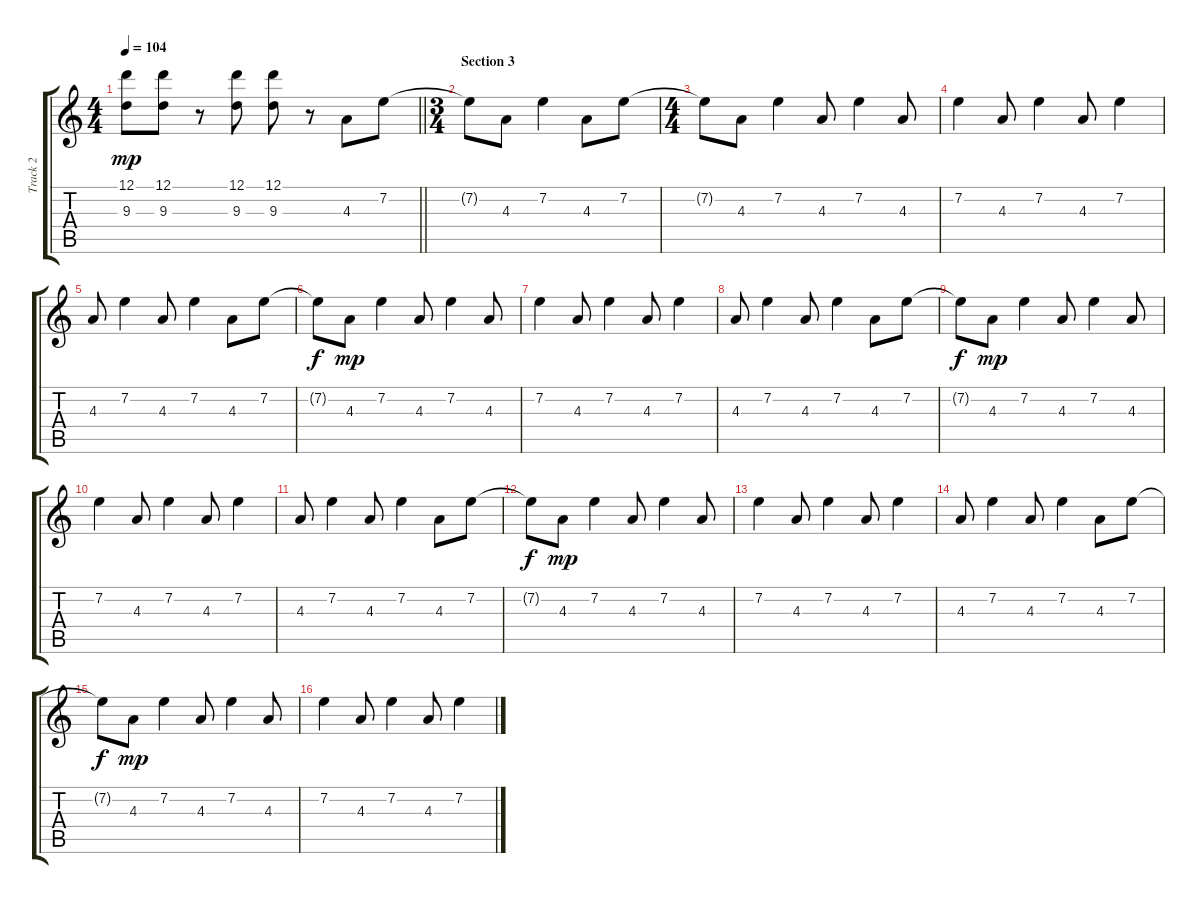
\track ("Track 2" "Track 2") {instrument acousticguitarsteel}
\staff {score tabs}
\tuning (D4 A3 F3 C3 G2 D2) {hide}
\ts (4 4)
\tempo 104
\clef g2
\barLineRight lightlight
\ks c
(12.1 9.3).8{dy mp} (12.1 9.3).8 r.8 (12.1 9.3).8 (12.1 9.3).8 r.8 4.3.8{instrument acousticguitarsteel} 7.2.8 |
\ts (3 4)
\section ("" "Section 3")
7.2{t}.8 4.3.8 7.2.4 4.3.8 7.2.8 |
\ts (4 4)
7.2{t}.8 4.3.8 7.2.4 4.3.8 7.2.4 4.3.8 |
7.2.4 4.3.8 7.2.4 4.3.8 7.2.4 |
4.3.8 7.2.4 4.3.8 7.2.4 4.3.8 7.2.8 |
7.2{t}.8{dy f} 4.3.8{dy mp} 7.2.4 4.3.8 7.2.4 4.3.8 |
7.2.4 4.3.8 7.2.4 4.3.8 7.2.4 |
4.3.8 7.2.4 4.3.8 7.2.4 4.3.8 7.2.8 |
7.2{t}.8{dy f} 4.3.8{dy mp} 7.2.4 4.3.8 7.2.4 4.3.8 |
7.2.4 4.3.8 7.2.4 4.3.8 7.2.4 |
4.3.8 7.2.4 4.3.8 7.2.4 4.3.8 7.2.8 |
7.2{t}.8{dy f} 4.3.8{dy mp} 7.2.4 4.3.8 7.2.4 4.3.8 |
7.2.4 4.3.8 7.2.4 4.3.8 7.2.4 |
4.3.8 7.2.4 4.3.8 7.2.4 4.3.8 7.2.8 |
7.2{t}.8{dy f} 4.3.8{dy mp} 7.2.4 4.3.8 7.2.4 4.3.8 |
7.2.4 4.3.8 7.2.4 4.3.8 7.2.4
